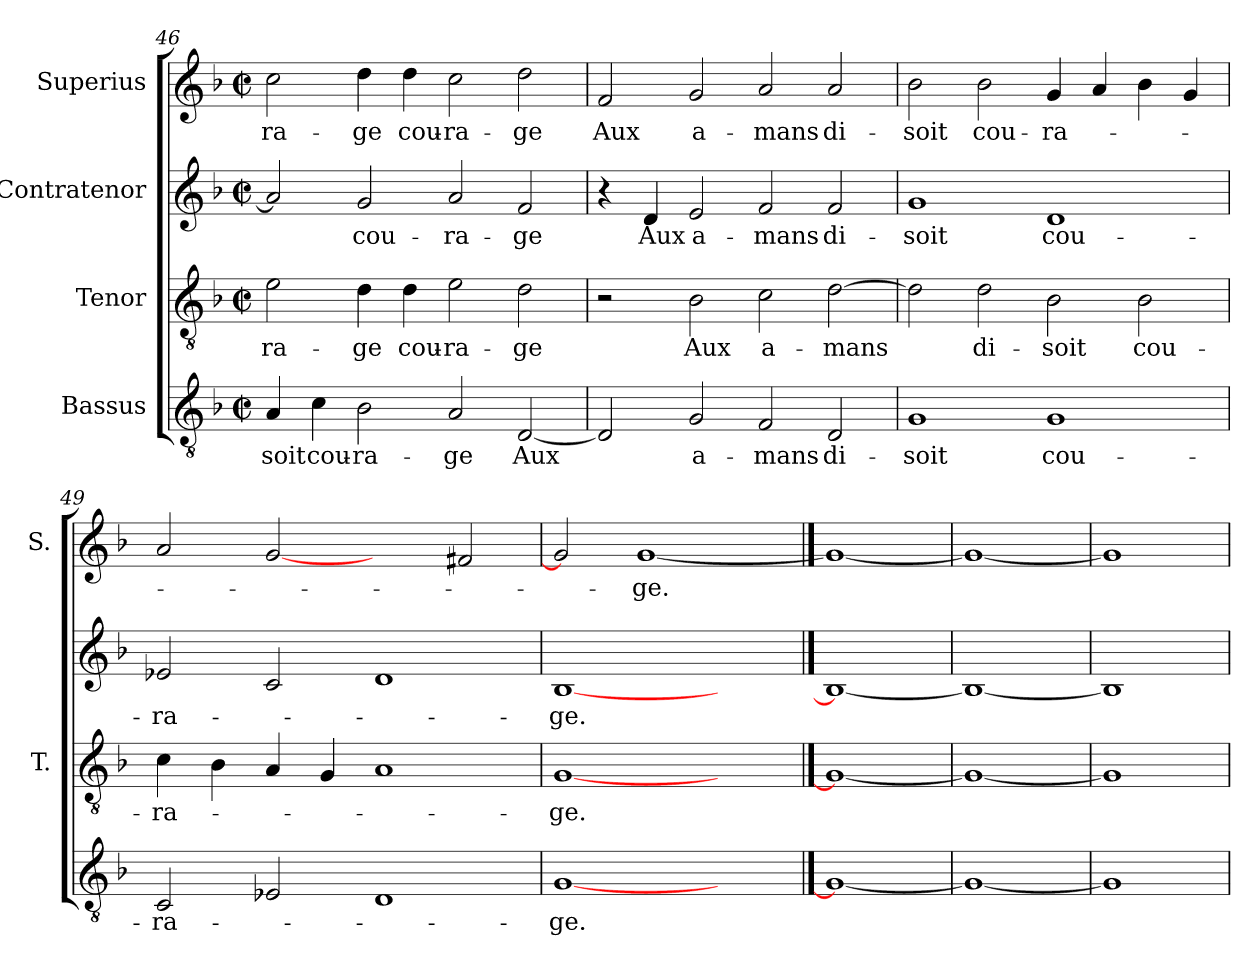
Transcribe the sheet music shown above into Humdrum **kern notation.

**kern	**text	**kern	**text	**kern	**text	**kern	**text
*part4	*part4	*part3	*part3	*part2	*part2	*part1	*part1
*staff4	*staff4	*staff3	*staff3	*staff2	*staff2	*staff1	*staff1
*I"Bassus	*	*I"Tenor	*	*I"Contratenor	*	*I"Superius	*
*	*	*I'T.	*	*	*	*I'S.	*
!!LO:LB:g=z
*clefGv2	*	*clefGv2	*	*clefG2	*	*clefG2	*
*k[b-]	*	*k[b-]	*	*k[b-]	*	*k[b-]	*
*F:	*	*F:	*	*F:	*	*F:	*
*M2/2	*	*M2/2	*	*M2/2	*	*M2/2	*
*met(c|)	*	*met(c|)	*	*met(c|)	*	*met(c|)	*
=46	=46	=46	=46	=46	=46	=46	=46
4A/	-soit	2e\	-ra-	2a/]	.	2cc\	-ra-
4c\	cou-	.	.	.	.	.	.
2B-\	-ra-	4d\	-ge	2g/	cou-	4dd\	-ge
.	.	4d\	cou-	.	.	4dd\	cou-
2A/	-ge	2e\	-ra-	2a/	-ra-	2cc\	-ra-
[2D/	Aux	2d\	-ge	2f/	-ge	2dd\	-ge
=47	=47	=47	=47	=47	=47	=47	=47
2D/]	.	2r	.	4r	.	2f/	Aux
.	.	.	.	4d/	Aux	.	.
2G/	a-	2B-\	Aux	2e/	a-	2g/	a-
2F/	-mans	2c\	a-	2f/	-mans	2a/	-mans
2D/	di-	[2d\	-mans	2f/	di-	2a/	di-
=48	=48	=48	=48	=48	=48	=48	=48
1G/	-soit	2d\]	.	1g/	-soit	2b-\	-soit
.	.	2d\	di-	.	.	2b-\	cou-
1G/	cou-	2B-\	-soit	1d/	cou-	4g/	-ra-
.	.	.	.	.	.	4a/	.
.	.	2B-\	cou-	.	.	4b-\	.
.	.	.	.	.	.	4g/	.
=49	=49	=49	=49	=49	=49	=49	=49
2C/	-ra-	4c\	-ra-	2e-X/	-ra-	2a/	.
.	.	4B-\	.	.	.	.	.
2E-X/	.	4A/	.	2c/	.	[2g/	.
.	.	4G/	.	.	.	.	.
1D/	.	1A/	.	1d/	.	2ryy	.
.	.	.	.	.	.	2f#X/	.
=50	=50	=50	=50	=50	=50	=50	=50
[1G/	-ge.	[1G/	-ge.	[1B-/	-ge.	2g/]	.
.	.	.	.	.	.	[1g/	-ge.
2ryy	.	2ryy	.	2ryy	.	.	.
==51	==51	==51	==51	==51	==51	==51	==51
1G/_	.	1G/_	.	1B-/_	.	1g/_	.
=52	=52	=52	=52	=52	=52	=52	=52
1G/_	.	1G/_	.	1B-/_	.	1g/_	.
=53	=53	=53	=53	=53	=53	=53	=53
1G/]	.	1G/]	.	1B-/]	.	1g/]	.
=	=	=	=	=	=	=	=
*-	*-	*-	*-	*-	*-	*-	*-
